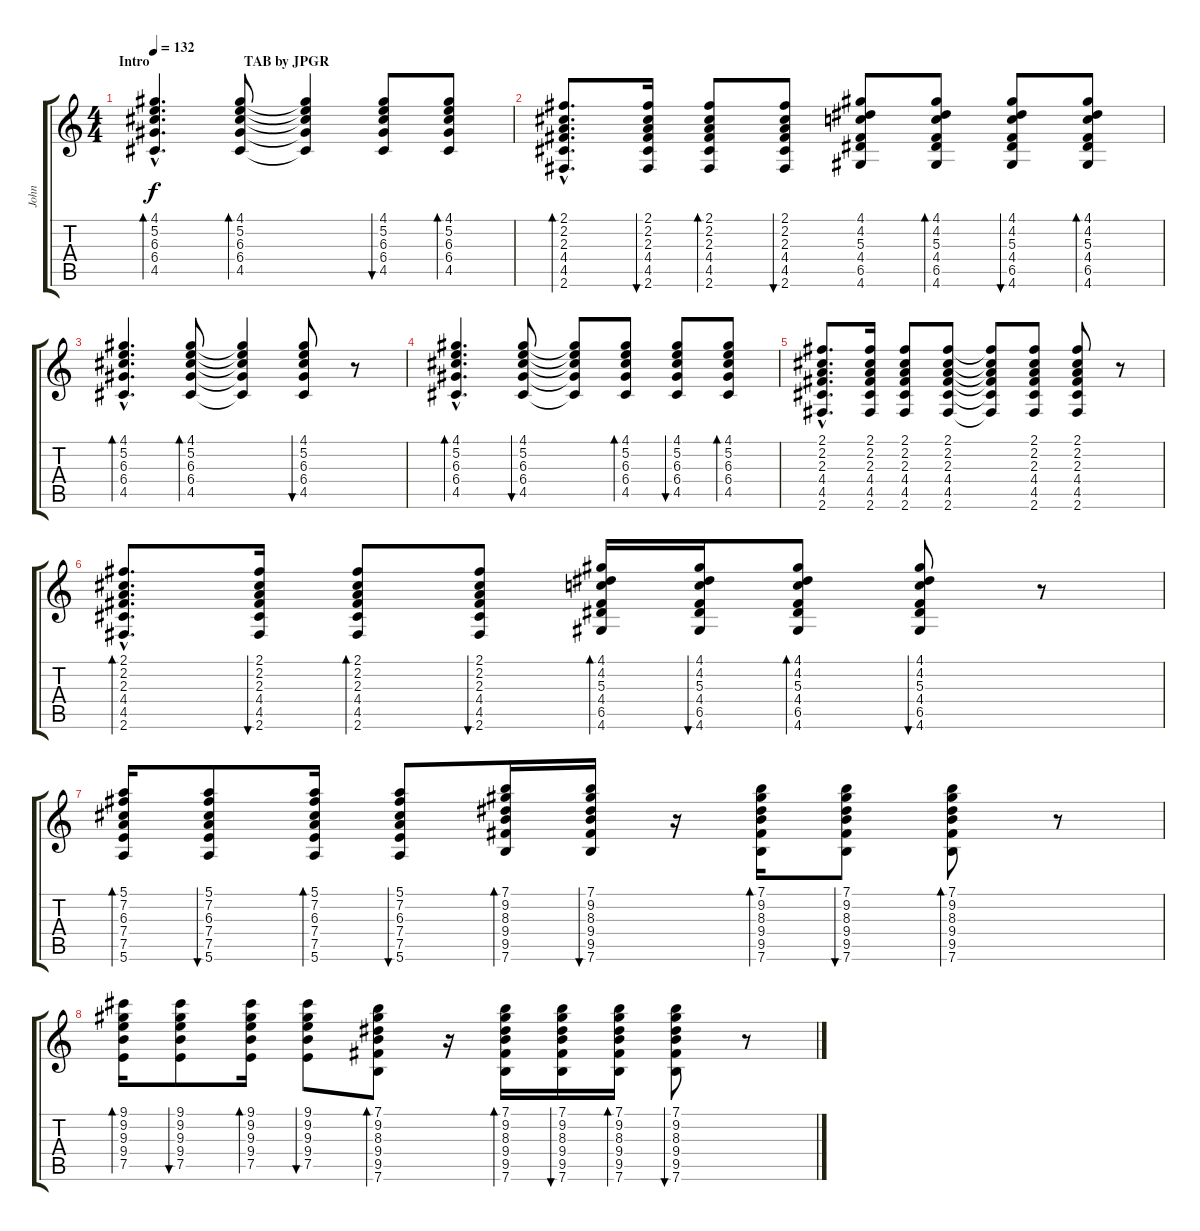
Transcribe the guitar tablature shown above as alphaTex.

\track ("John" "John") {instrument electricguitarclean}
\staff {score tabs}
\tuning (E4 B3 G3 D3 A2 E2) {hide}
\ts (4 4)
\section ("" "Intro                           TAB by JPGR")
\tempo 132
\clef g2
\ks c
(4.1{hac} 5.2{hac} 6.3{hac} 6.4{hac} 4.5{hac}).4{d bd 60 dy f instrument electricguitarclean} (4.1 5.2 6.3 6.4 4.5).8{bd 60} (4.1{t} 5.2{t} 6.3{t} 6.4{t} 4.5{t}).4 (4.1 5.2 6.3 6.4 4.5).8{bu 60} (4.1 5.2 6.3 6.4 4.5).8{bd 60} |
(2.1{hac} 2.2{hac} 2.3{hac} 4.4{hac} 4.5{hac} 2.6{hac}).8{d bd 60} (2.1 2.2 2.3 4.4 4.5 2.6).16{bu 60} (2.1 2.2 2.3 4.4 4.5 2.6).8{bd 60} (2.1 2.2 2.3 4.4 4.5 2.6).8{bu 60} (4.1 4.2 5.3 4.4 6.5 4.6).8 (4.1 4.2 5.3 4.4 6.5 4.6).8{bd 60} (4.1 4.2 5.3 4.4 6.5 4.6).8{bu 60} (4.1 4.2 5.3 4.4 6.5 4.6).8{bd 60} |
(4.1{hac} 5.2{hac} 6.3{hac} 6.4{hac} 4.5{hac}).4{d bd 60} (4.1 5.2 6.3 6.4 4.5).8{bd 60} (4.1{t} 5.2{t} 6.3{t} 6.4{t} 4.5{t}).4 (4.1 5.2 6.3 6.4 4.5).8{bu 60} r.8 |
(4.1{hac} 5.2{hac} 6.3{hac} 6.4{hac} 4.5{hac}).4{d bd 60} (4.1 5.2 6.3 6.4 4.5).8{bu 60} (4.1{t} 5.2{t} 6.3{t} 6.4{t} 4.5{t}).8 (4.1 5.2 6.3 6.4 4.5).8{bd 60} (4.1 5.2 6.3 6.4 4.5).8{bu 60} (4.1 5.2 6.3 6.4 4.5).8{bd 60} |
(2.1{hac} 2.2{hac} 2.3{hac} 4.4{hac} 4.5{hac} 2.6{hac}).8{d} (2.1 2.2 2.3 4.4 4.5 2.6).16 (2.1 2.2 2.3 4.4 4.5 2.6).8 (2.1 2.2 2.3 4.4 4.5 2.6).8 (2.1{t} 2.2{t} 2.3{t} 4.4{t} 4.5{t} 2.6{t}).8 (2.1 2.2 2.3 4.4 4.5 2.6).8 (2.1 2.2 2.3 4.4 4.5 2.6).8 r.8 |
(2.1{hac} 2.2{hac} 2.3{hac} 4.4{hac} 4.5{hac} 2.6{hac}).8{d bd 60} (2.1 2.2 2.3 4.4 4.5 2.6).16{bu 60} (2.1 2.2 2.3 4.4 4.5 2.6).8{bd 60} (2.1 2.2 2.3 4.4 4.5 2.6).8{bu 60} (4.1 4.2 5.3 4.4 6.5 4.6).16{bd 60} (4.1 4.2 5.3 4.4 6.5 4.6).16{bu 60} (4.1 4.2 5.3 4.4 6.5 4.6).8{bd 60} (4.1 4.2 5.3 4.4 6.5 4.6).8{bu 60} r.8 |
(5.1 7.2 6.3 7.4 7.5 5.6).16{bd 60} (5.1 7.2 6.3 7.4 7.5 5.6).8{bu 60} (5.1 7.2 6.3 7.4 7.5 5.6).16{bd 60} (5.1 7.2 6.3 7.4 7.5 5.6).8{bu 60} (7.1 9.2 8.3 9.4 9.5 7.6).16{bd 60} (7.1 9.2 8.3 9.4 9.5 7.6).16{bu 60} r.16 (7.1 9.2 8.3 9.4 9.5 7.6).16{bd 60} (7.1 9.2 8.3 9.4 9.5 7.6).8{bu 60} (7.1 9.2 8.3 9.4 9.5 7.6).8{bd 60} r.8 |
(9.1 9.2 9.3 9.4 7.5).16{bd 60} (9.1 9.2 9.3 9.4 7.5).8{bu 60} (9.1 9.2 9.3 9.4 7.5).16{bd 60} (9.1 9.2 9.3 9.4 7.5).8{bu 60} (7.1 9.2 8.3 9.4 9.5 7.6).8{bd 60} r.16 (7.1 9.2 8.3 9.4 9.5 7.6).16{bd 60} (7.1 9.2 8.3 9.4 9.5 7.6).16{bu 60} (7.1 9.2 8.3 9.4 9.5 7.6).16{bd 60} (7.1 9.2 8.3 9.4 9.5 7.6).8{bu 60} r.8
